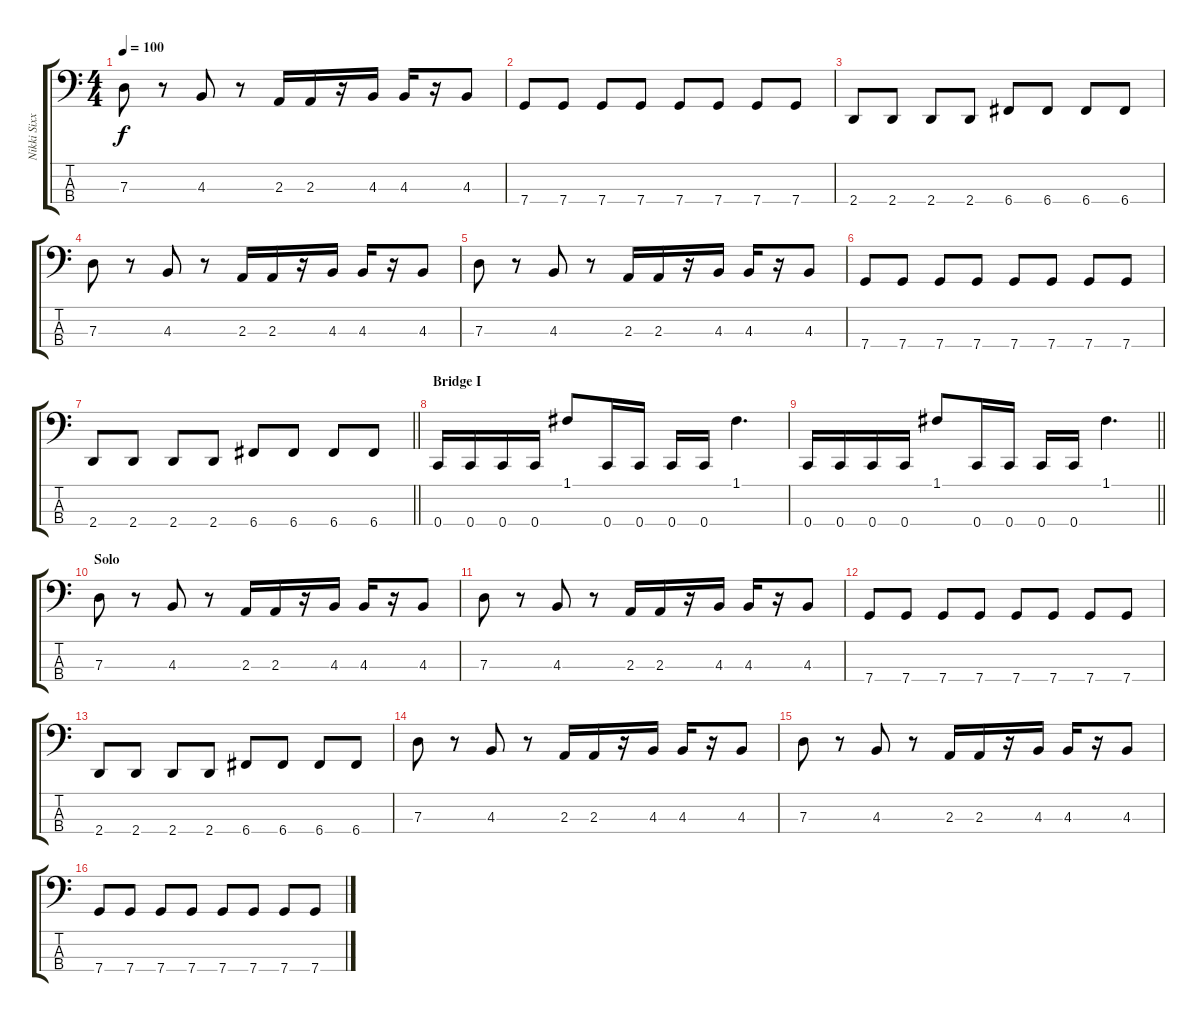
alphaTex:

\track ("Nikki Sixx" "Nikki Sixx") {instrument electricbassfinger}
\staff {score tabs}
\tuning (F2 C2 G1 C1) {hide}
\ts (4 4)
\tempo 100
\clef f4
\ks c
7.3.8{dy f} r.8 4.3.8 r.8 2.3.16 2.3.16 r.16 4.3.16 4.3.16 r.16 4.3.8 |
7.4.8 7.4.8 7.4.8 7.4.8 7.4.8 7.4.8 7.4.8 7.4.8 |
2.4.8 2.4.8 2.4.8 2.4.8 6.4.8 6.4.8 6.4.8 6.4.8 |
7.3.8 r.8 4.3.8 r.8 2.3.16 2.3.16 r.16 4.3.16 4.3.16 r.16 4.3.8 |
7.3.8 r.8 4.3.8 r.8 2.3.16 2.3.16 r.16 4.3.16 4.3.16 r.16 4.3.8 |
7.4.8 7.4.8 7.4.8 7.4.8 7.4.8 7.4.8 7.4.8 7.4.8 |
\barLineRight lightlight
2.4.8 2.4.8 2.4.8 2.4.8 6.4.8 6.4.8 6.4.8 6.4.8 |
\section ("" "Bridge I")
0.4.16 0.4.16 0.4.16 0.4.16 1.1.8 0.4.16 0.4.16 0.4.16 0.4.16 1.1.4{d} |
\barLineRight lightlight
0.4.16 0.4.16 0.4.16 0.4.16 1.1.8 0.4.16 0.4.16 0.4.16 0.4.16 1.1.4{d} |
\section ("" "Solo")
7.3.8 r.8 4.3.8 r.8 2.3.16 2.3.16 r.16 4.3.16 4.3.16 r.16 4.3.8 |
7.3.8 r.8 4.3.8 r.8 2.3.16 2.3.16 r.16 4.3.16 4.3.16 r.16 4.3.8 |
7.4.8 7.4.8 7.4.8 7.4.8 7.4.8 7.4.8 7.4.8 7.4.8 |
2.4.8 2.4.8 2.4.8 2.4.8 6.4.8 6.4.8 6.4.8 6.4.8 |
7.3.8 r.8 4.3.8 r.8 2.3.16 2.3.16 r.16 4.3.16 4.3.16 r.16 4.3.8 |
7.3.8 r.8 4.3.8 r.8 2.3.16 2.3.16 r.16 4.3.16 4.3.16 r.16 4.3.8 |
7.4.8 7.4.8 7.4.8 7.4.8 7.4.8 7.4.8 7.4.8 7.4.8
